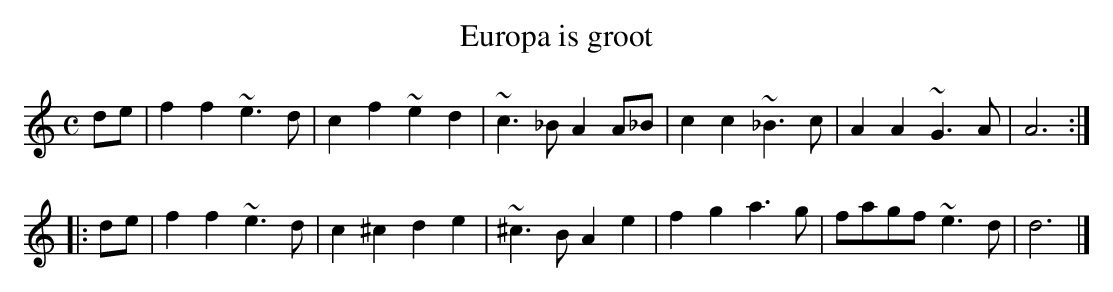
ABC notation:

X:1
T:Europa is groot
M:C
K:Ddor
de|f2f2~e3d|c2f2~e2d2|~c3_BA2A_B|c2c2~_B3c|A2A2~G3A|A6:|
|:de|f2f2~e3d|c2^c2d2e2|~^c3BA2e2|f2g2a3g|fagf~e3d|d6|]
